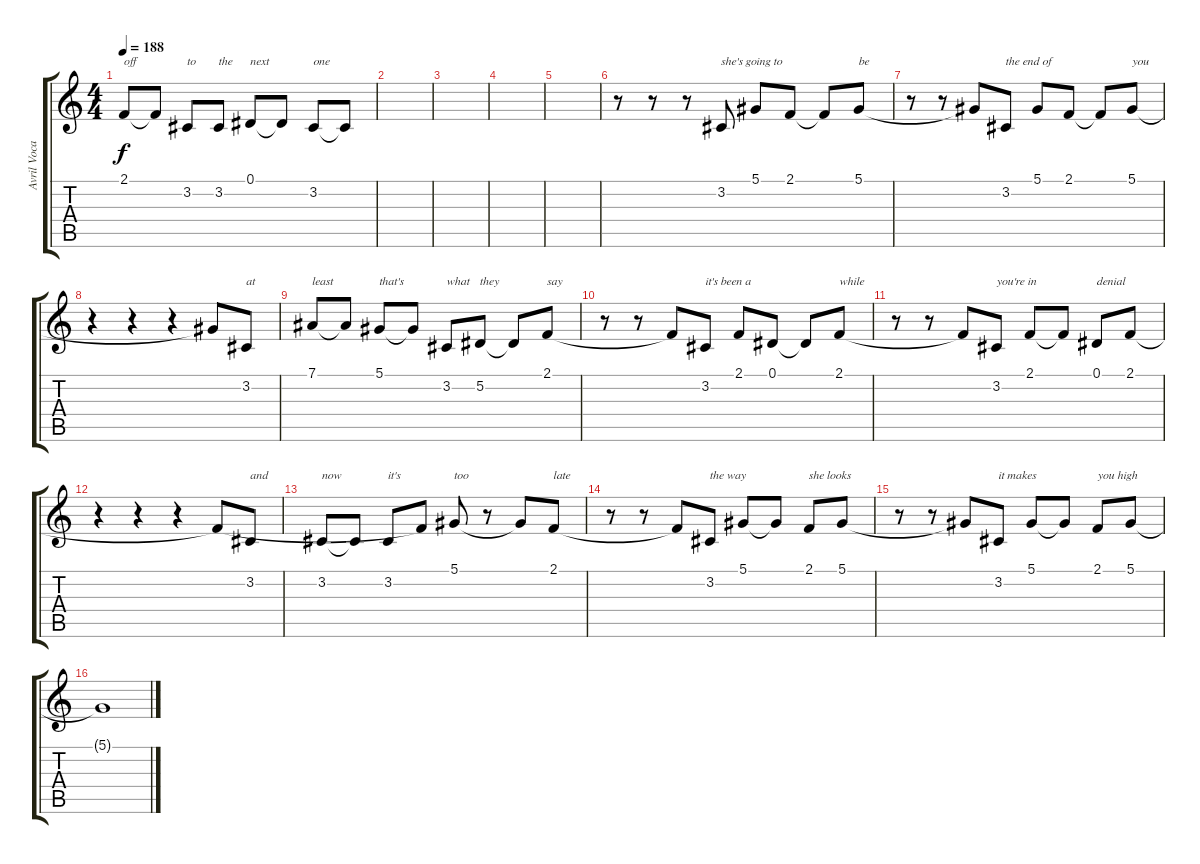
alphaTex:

\track ("Avril Vocals" "Avril Voca") {instrument clarinet}
\staff {score tabs}
\tuning (Eb4 Bb3 Gb3 Db3 Ab2 Db2) {hide}
\ts (4 4)
\tempo 188
\clef g2
\ks c
2.1.8{txt "off" dy f} 2.1{t}.8 3.2.8{txt "to"} 3.2.8{txt "the"} 0.1.8{txt "next"} 0.1{t}.8 3.2.8{txt "one"} 3.2{t}.8 |
|
|
|
|
r.8 r.8 r.8 3.2.8{txt "she's going to"} 5.1.8 2.1.8 2.1{t}.8 5.1.8{txt "be"} |
r.8 r.8 5.1{t}.8 3.2.8{txt "the end of"} 5.1.8 2.1.8 2.1{t}.8 5.1.8{txt "you"} |
r.4 r.4 r.4 5.1{t}.8 3.2.8{txt "at"} |
7.1.8{txt "least"} 7.1{t}.8 5.1.8{txt "that's"} 5.1{t}.8 3.2.8{txt "what"} 5.2.8{txt "they"} 5.2{t}.8 2.1.8{txt "say"} |
r.8 r.8 2.1{t}.8 3.2.8{txt "it's been a"} 2.1.8 0.1.8 0.1{t}.8 2.1.8{txt "while"} |
r.8 r.8 2.1{t}.8 3.2.8{txt "you're in"} 2.1.8 2.1{t}.8 0.1.8{txt "denial"} 2.1.8 |
r.4 r.4 r.4 2.1{t}.8 3.2.8{txt "and"} |
3.2.8{txt "now"} 3.2{t}.8 3.2.8{txt "it's"} 2.1{t}.8 5.1.8{txt "too"} r.8 5.1{t}.8 2.1.8{txt "late"} |
r.8 r.8 2.1{t}.8 3.2.8{txt "the way"} 5.1.8 5.1{t}.8 2.1.8{txt "she looks"} 5.1.8 |
r.8 r.8 5.1{t}.8 3.2.8{txt "it makes"} 5.1.8 5.1{t}.8 2.1.8{txt "you high"} 5.1.8 |
5.1{t}.1
